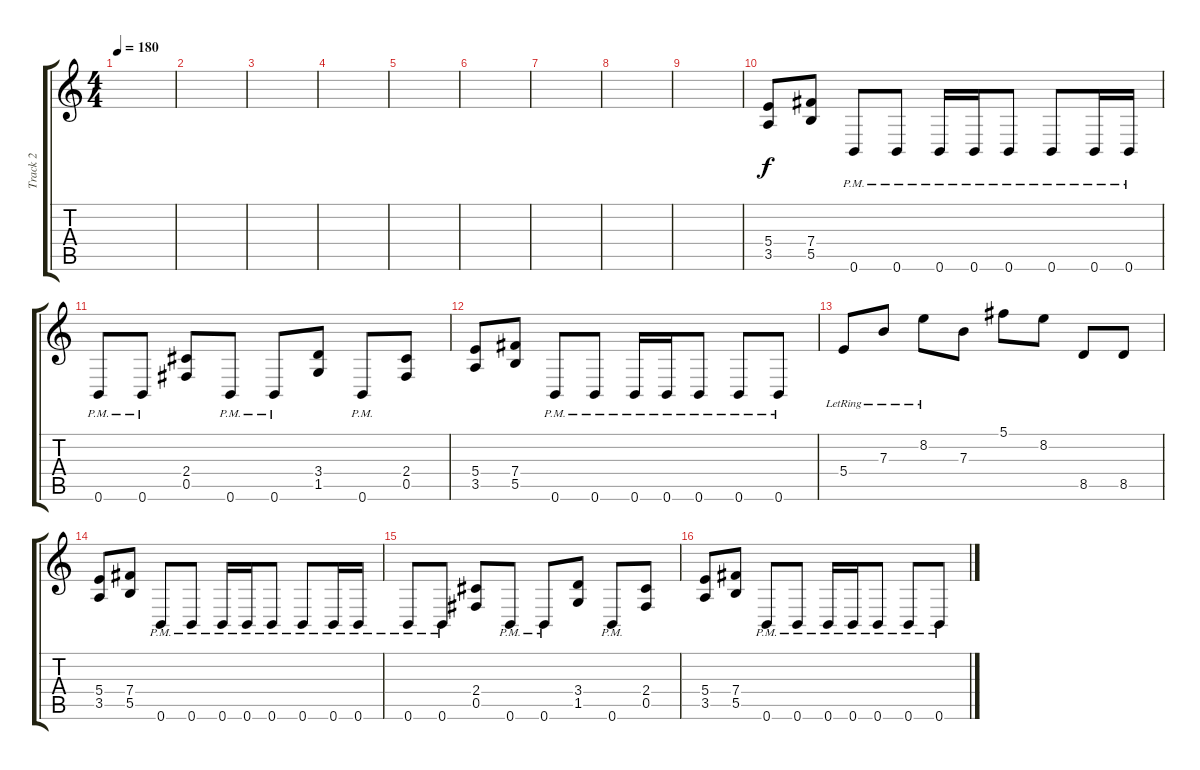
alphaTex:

\track ("Track 2" "Track 2") {instrument overdrivenguitar}
\staff {score tabs}
\tuning (Db4 Ab3 E3 B2 Gb2 B1) {hide}
\ts (4 4)
\tempo 180
\clef g2
\ks c
|
|
|
|
|
|
|
|
|
(5.4 3.5).8 (7.4 5.5).8 0.6{pm}.8 0.6{pm}.8 0.6{pm}.16 0.6{pm}.16 0.6{pm}.8 0.6{pm}.8 0.6{pm}.16 0.6{pm}.16 |
0.6{pm}.8 0.6{pm}.8 (2.4 0.5).8 0.6{pm}.8 0.6{pm}.8 (3.4 1.5).8 0.6{pm}.8 (2.4 0.5).8 |
(5.4 3.5).8 (7.4 5.5).8 0.6{pm}.8 0.6{pm}.8 0.6{pm}.16 0.6{pm}.16 0.6{pm}.8 0.6{pm}.8 0.6{pm}.8 |
5.4{lr}.8 7.3{lr}.8 8.2{lr}.8 7.3.8 5.1.8 8.2.8 8.5.8 8.5.8 |
(5.4 3.5).8 (7.4 5.5).8 0.6{pm}.8 0.6{pm}.8 0.6{pm}.16 0.6{pm}.16 0.6{pm}.8 0.6{pm}.8 0.6{pm}.16 0.6{pm}.16 |
0.6{pm}.8 0.6{pm}.8 (2.4 0.5).8 0.6{pm}.8 0.6{pm}.8 (3.4 1.5).8 0.6{pm}.8 (2.4 0.5).8 |
(5.4 3.5).8 (7.4 5.5).8 0.6{pm}.8 0.6{pm}.8 0.6{pm}.16 0.6{pm}.16 0.6{pm}.8 0.6{pm}.8 0.6{pm}.8
